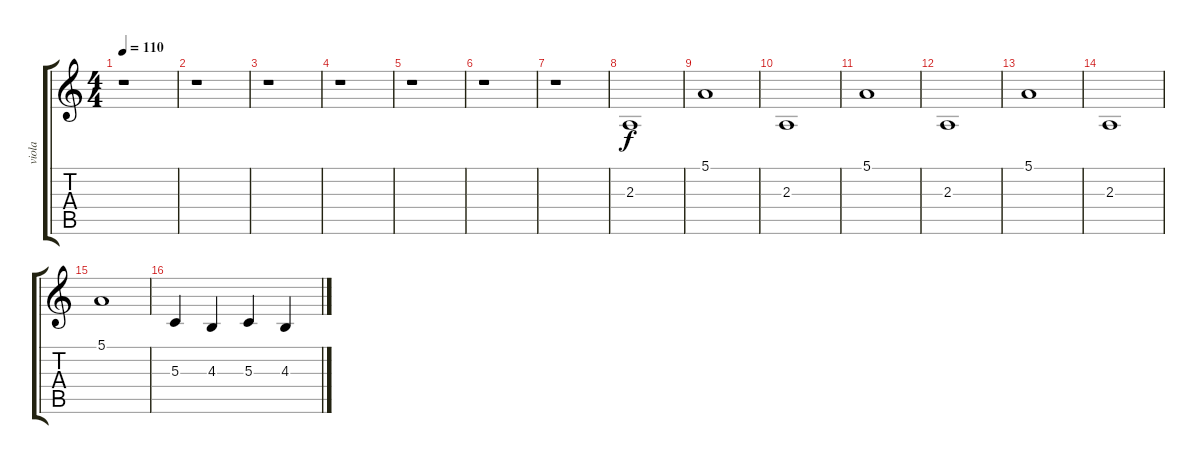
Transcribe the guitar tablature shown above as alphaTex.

\track ("viola" "viola") {instrument viola}
\staff {score tabs}
\tuning (E4 B3 G3 D3 A2 E2) {hide}
\ts (4 4)
\tempo 110
\clef g2
\ks c
r.1{dy f} |
r.1 |
r.1 |
r.1 |
r.1 |
r.1 |
r.1 |
2.3.1 |
5.1.1 |
2.3.1 |
5.1.1 |
2.3.1 |
5.1.1 |
2.3.1 |
5.1.1 |
5.3.4 4.3.4 5.3.4 4.3.4
